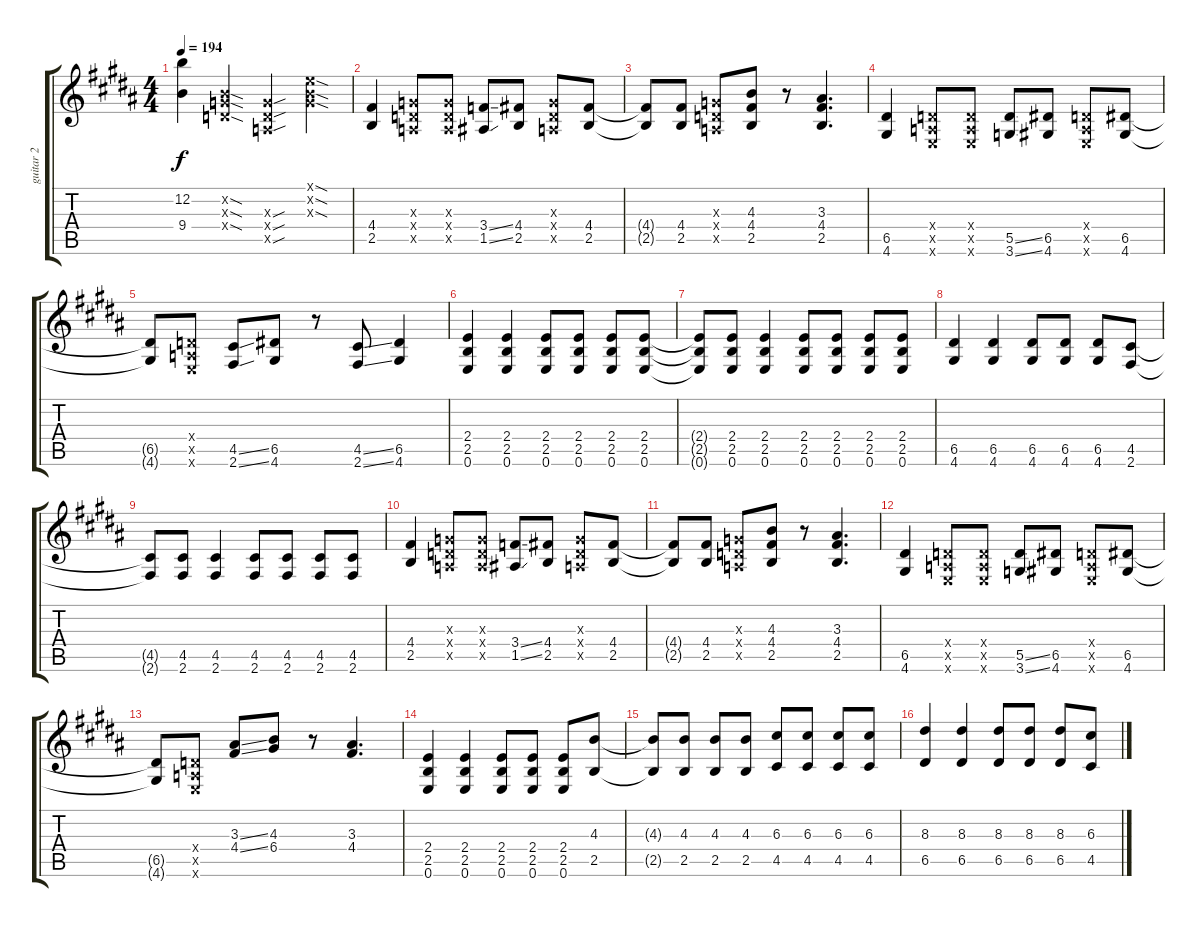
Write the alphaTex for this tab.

\track ("guitar 2" "guitar 2") {instrument distortionguitar}
\staff {score tabs}
\tuning (E4 B3 G3 D3 A2 E2) {hide}
\ts (4 4)
\tempo 194
\clef g2
\ks b
(12.2{t} 9.4{t}).4{dy f} (0.2{sod x} 0.3{sod x} 0.4{sod x}).4 (0.3{sou x} 0.4{sou x} 0.5{sou x}).4 (0.1{sod x} 0.2{sod x} 0.3{sod x}).4 |
(4.4 2.5).4 (0.3{x} 0.4{x} 0.5{x}).8 (0.3{x} 0.4{x} 0.5{x}).8 (3.4{ss} 1.5{ss}).8 (4.4 2.5).8 (0.3{x} 0.4{x} 0.5{x}).8 (4.4 2.5).8 |
(4.4{t} 2.5{t}).8 (4.4 2.5).8 (0.3{x} 0.4{x} 0.5{x}).8 (4.3 4.4 2.5).8 r.8 (3.3 4.4 2.5).4{d} |
(6.5 4.6).4 (0.4{x} 0.5{x} 0.6{x}).8 (0.4{x} 0.5{x} 0.6{x}).8 (5.5{ss} 3.6{ss}).8 (6.5 4.6).8 (0.4{x} 0.5{x} 0.6{x}).8 (6.5 4.6).8 |
(6.5{t} 4.6{t}).8{beam Up} (0.4{x} 0.5{x} 0.6{x}).8{beam Up} (4.5{ss} 2.6{ss}).8 (6.5 4.6).8 r.8 (4.5{ss} 2.6{ss}).8 (6.5 4.6).4 |
(2.4 2.5 0.6).4 (2.4 2.5 0.6).4 (2.4 2.5 0.6).8 (2.4 2.5 0.6).8 (2.4 2.5 0.6).8 (2.4 2.5 0.6).8 |
(2.4{t} 2.5{t} 0.6{t}).8 (2.4 2.5 0.6).8 (2.4 2.5 0.6).4 (2.4 2.5 0.6).8 (2.4 2.5 0.6).8 (2.4 2.5 0.6).8 (2.4 2.5 0.6).8 |
(6.5 4.6).4 (6.5 4.6).4 (6.5 4.6).8 (6.5 4.6).8 (6.5 4.6).8 (4.5 2.6).8 |
(4.5{t} 2.6{t}).8 (4.5 2.6).8 (4.5 2.6).4 (4.5 2.6).8 (4.5 2.6).8 (4.5 2.6).8 (4.5 2.6).8 |
(4.4 2.5).4 (0.3{x} 0.4{x} 0.5{x}).8 (0.3{x} 0.4{x} 0.5{x}).8 (3.4{ss} 1.5{ss}).8 (4.4 2.5).8 (0.3{x} 0.4{x} 0.5{x}).8 (4.4 2.5).8 |
(4.4{t} 2.5{t}).8 (4.4 2.5).8 (0.3{x} 0.4{x} 0.5{x}).8 (4.3 4.4 2.5).8 r.8 (3.3 4.4 2.5).4{d} |
(6.5 4.6).4 (0.4{x} 0.5{x} 0.6{x}).8 (0.4{x} 0.5{x} 0.6{x}).8 (5.5{ss} 3.6{ss}).8 (6.5 4.6).8 (0.4{x} 0.5{x} 0.6{x}).8 (6.5 4.6).8 |
(6.5{t} 4.6{t}).8 (0.4{x} 0.5{x} 0.6{x}).8 (3.3{ss} 4.4{ss}).8 (4.3 6.4).8 r.8 (3.3 4.4).4{d} |
(2.4 2.5 0.6).4 (2.4 2.5 0.6).4 (2.4 2.5 0.6).8 (2.4 2.5 0.6).8 (2.4 2.5 0.6).8 (4.3 2.5).8 |
(4.3{t} 2.5{t}).8 (4.3 2.5).8 (4.3 2.5).8 (4.3 2.5).8 (6.3 4.5).8 (6.3 4.5).8 (6.3 4.5).8 (6.3 4.5).8 |
(8.3 6.5).4 (8.3 6.5).4 (8.3 6.5).8 (8.3 6.5).8 (8.3 6.5).8 (6.3 4.5).8
